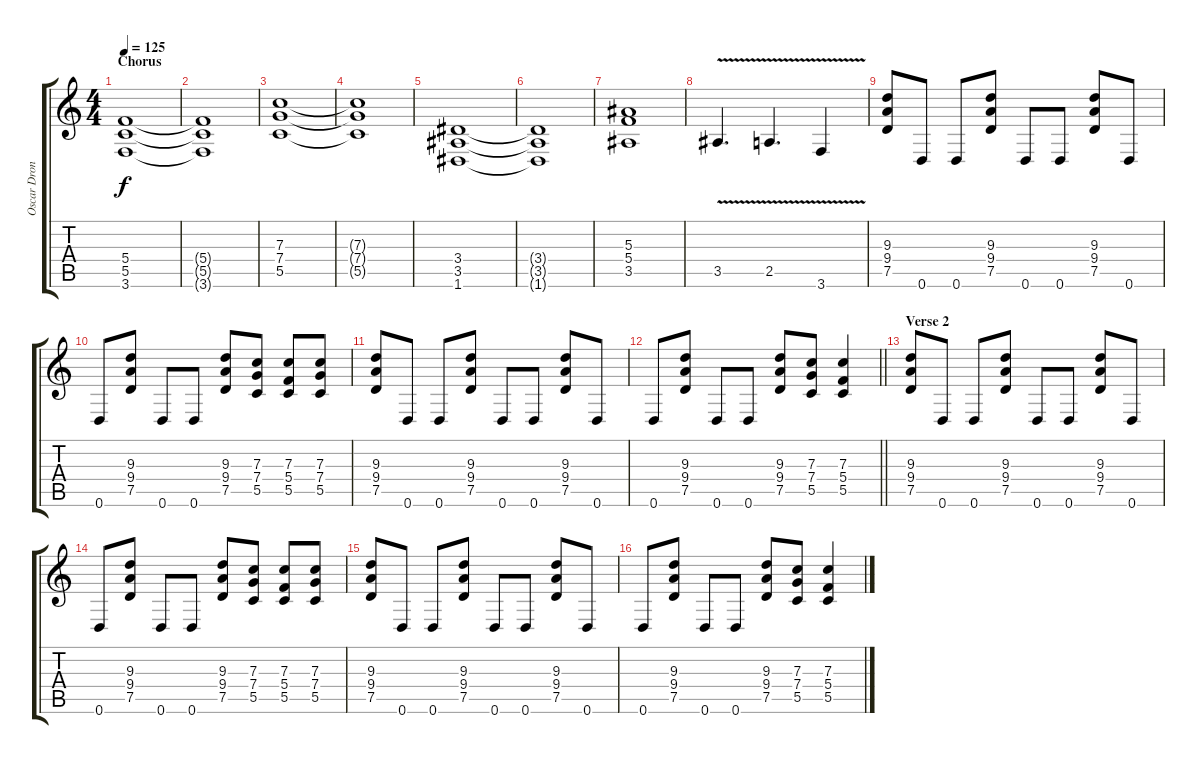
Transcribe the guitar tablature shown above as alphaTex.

\track ("Oscar Dronjak " "Oscar Dron") {instrument overdrivenguitar}
\staff {score tabs}
\tuning (D4 A3 F3 C3 G2 D2) {hide}
\ts (4 4)
\section ("" "Chorus")
\tempo 125
\clef g2
\ks c
(5.4 5.5 3.6).1{dy f} |
(5.4{t} 5.5{t} 3.6{t}).1 |
(7.3 7.4 5.5).1 |
(7.3{t} 7.4{t} 5.5{t}).1 |
(3.4 3.5 1.6).1 |
(3.4{t} 3.5{t} 1.6{t}).1 |
(5.3 5.4 3.5).1 |
3.5{v}.4{d} 2.5{v}.4{d} 3.6{v}.4 |
(9.3 9.4 7.5).8 0.6.8 0.6.8 (9.3 9.4 7.5).8 0.6.8 0.6.8 (9.3 9.4 7.5).8 0.6.8 |
0.6.8 (9.3 9.4 7.5).8 0.6.8 0.6.8 (9.3 9.4 7.5).8 (7.3 7.4 5.5).8 (7.3 5.4 5.5).8 (7.3 7.4 5.5).8 |
(9.3 9.4 7.5).8 0.6.8 0.6.8 (9.3 9.4 7.5).8 0.6.8 0.6.8 (9.3 9.4 7.5).8 0.6.8 |
\barLineRight lightlight
0.6.8 (9.3 9.4 7.5).8 0.6.8 0.6.8 (9.3 9.4 7.5).8 (7.3 7.4 5.5).8 (7.3 5.4 5.5).4 |
\section ("" "Verse 2")
(9.3 9.4 7.5).8 0.6.8 0.6.8 (9.3 9.4 7.5).8 0.6.8 0.6.8 (9.3 9.4 7.5).8 0.6.8 |
0.6.8 (9.3 9.4 7.5).8 0.6.8 0.6.8 (9.3 9.4 7.5).8 (7.3 7.4 5.5).8 (7.3 5.4 5.5).8 (7.3 7.4 5.5).8 |
(9.3 9.4 7.5).8 0.6.8 0.6.8 (9.3 9.4 7.5).8 0.6.8 0.6.8 (9.3 9.4 7.5).8 0.6.8 |
0.6.8 (9.3 9.4 7.5).8 0.6.8 0.6.8 (9.3 9.4 7.5).8 (7.3 7.4 5.5).8 (7.3 5.4 5.5).4
